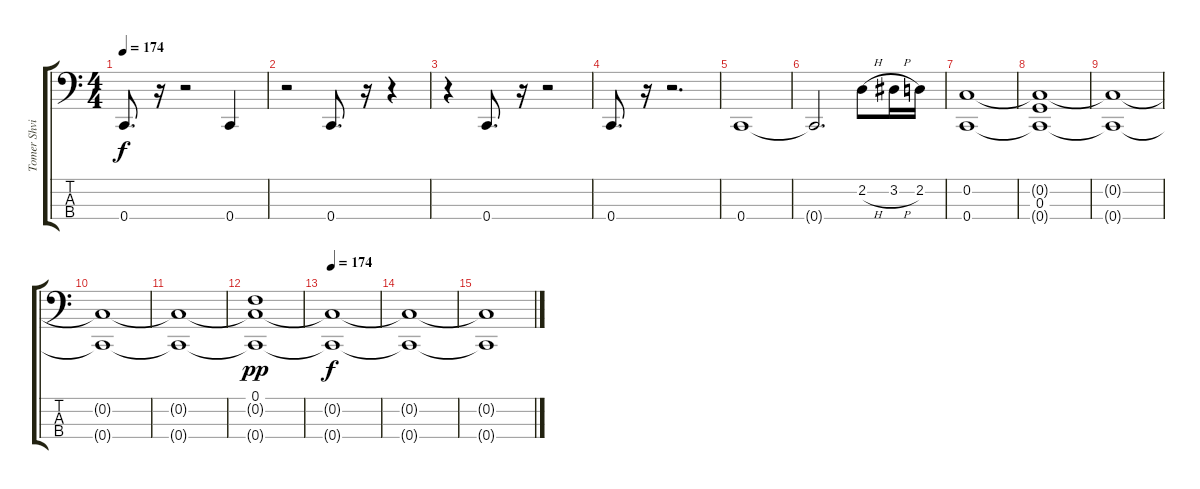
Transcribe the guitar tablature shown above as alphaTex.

\track ("Tomer Shvili" "Tomer Shvi") {instrument electricbasspick}
\staff {score tabs}
\tuning (F2 C2 G1 C1) {hide}
\ts (4 4)
\tempo 174
\clef f4
\ks c
0.4.8{d dy f} r.16 r.2 0.4.4 |
r.2 0.4.8{d} r.16 r.4 |
r.4 0.4.8{d} r.16 r.2 |
0.4.8{d} r.16 r.2{d} |
0.4.1 |
0.4{t}.2{d} 2.2{h}.8 3.2{h}.16 2.2.16 |
(0.2 0.4).1 |
(0.2{t} 0.3 0.4{t}).1 |
(0.2{t} 0.4{t}).1 |
(0.2{t} 0.4{t}).1 |
(0.2{t} 0.4{t}).1 |
(0.1 0.2{t} 0.4{t}).1{dy pp} |
\tempo 174
(0.2{t} 0.4{t}).1{dy f} |
(0.2{t} 0.4{t}).1 |
(0.2{t} 0.4{t}).1
